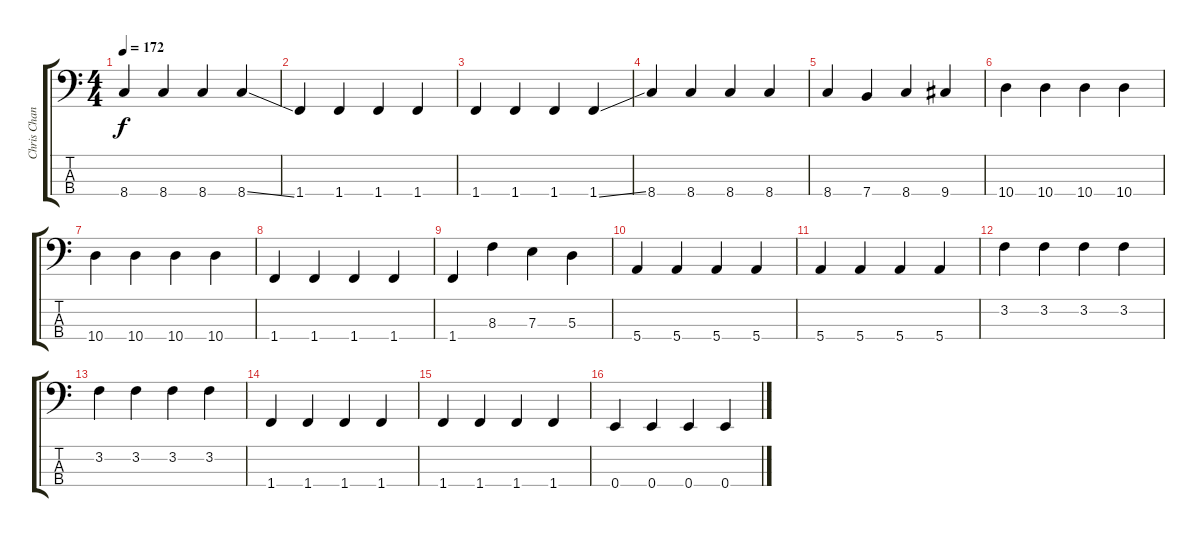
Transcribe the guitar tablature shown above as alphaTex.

\track ("Chris Chaney" "Chris Chan") {instrument electricbasspick}
\staff {score tabs}
\tuning (G2 D2 A1 E1) {hide}
\ts (4 4)
\tempo 172
\clef f4
\ks c
8.4.4{dy f} 8.4.4 8.4.4 8.4{ss}.4 |
1.4.4 1.4.4 1.4.4 1.4.4 |
1.4.4 1.4.4 1.4.4 1.4{ss}.4 |
8.4.4 8.4.4 8.4.4 8.4.4 |
8.4.4 7.4.4 8.4.4 9.4.4 |
10.4.4 10.4.4 10.4.4 10.4.4 |
10.4.4 10.4.4 10.4.4 10.4.4 |
1.4.4 1.4.4 1.4.4 1.4.4 |
1.4.4 8.3.4 7.3.4 5.3.4 |
5.4.4 5.4.4 5.4.4 5.4.4 |
5.4.4 5.4.4 5.4.4 5.4.4 |
3.2.4 3.2.4 3.2.4 3.2.4 |
3.2.4 3.2.4 3.2.4 3.2.4 |
1.4.4 1.4.4 1.4.4 1.4.4 |
1.4.4 1.4.4 1.4.4 1.4.4 |
0.4.4 0.4.4 0.4.4 0.4.4
